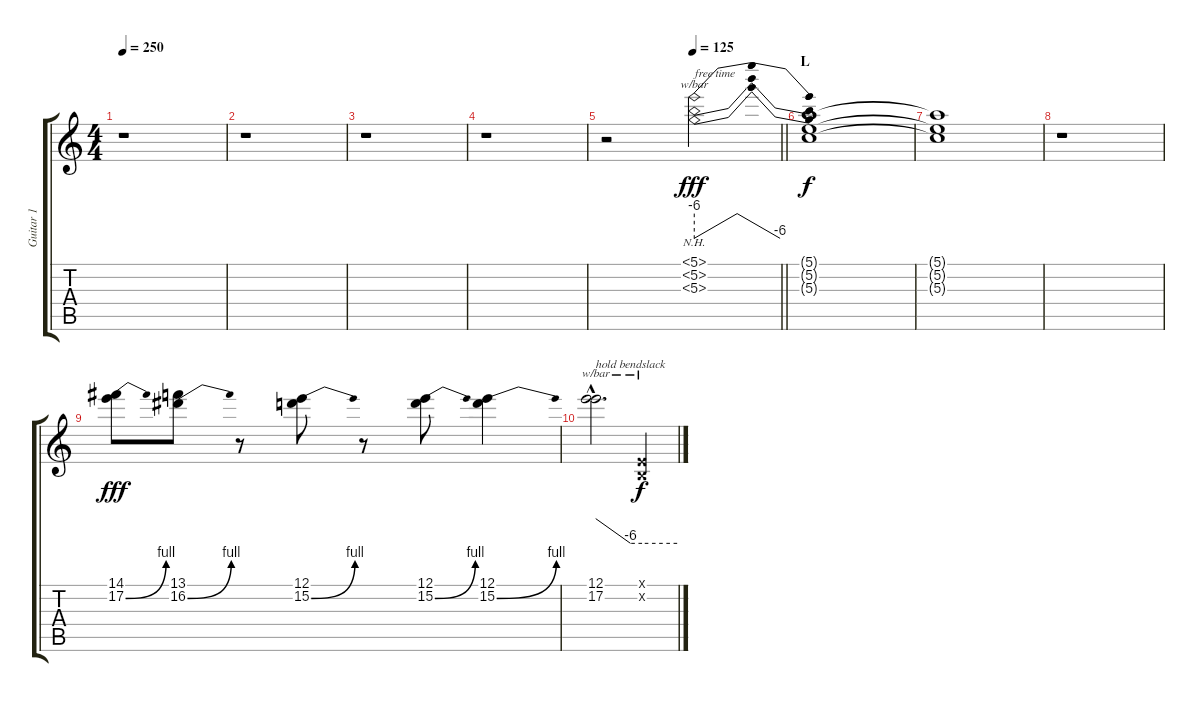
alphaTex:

\track ("Guitar 1" "Guitar 1") {instrument distortionguitar}
\staff {score tabs}
\tuning (E4 B3 G3 D3 A2 E2) {hide}
\ts (4 4)
\tempo 250
\clef g2
\ks c
r.1{dy f} |
r.1 |
r.1 |
r.1 |
\tempo (125 0.5)
\barLineRight lightlight
r.2 (5.1{nh} 5.2{nh} 5.3{nh}).2{tbe (dip default 0 -24 45 0 60 -24) txt "free time" dy fff} |
\section ("" "L")
(5.1{t} 5.2{t} 5.3{t}).1{dy f} |
(5.1{t} 5.2{t} 5.3{t}).1 |
r.1 |
(14.1 17.2{be (bend 0 0 60 4)}).8{dy fff} (13.1 16.2{be (bend 0 0 60 4)}).8 r.8 (12.1 15.2{be (bend 0 0 60 4)}).8 r.8 (12.1 15.2{be (bend 0 0 60 4)}).8 (12.1 15.2{be (bend 0 0 60 4)}).4 |
(12.1{hac} 17.2{hac}).2{d tbe (custom default 0 0 45 -24 60 -24) txt "hold bend"} (0.1{x} 0.2{x}).4{tbe (hold default 0 -24 60 -24) txt "slack" dy f}
